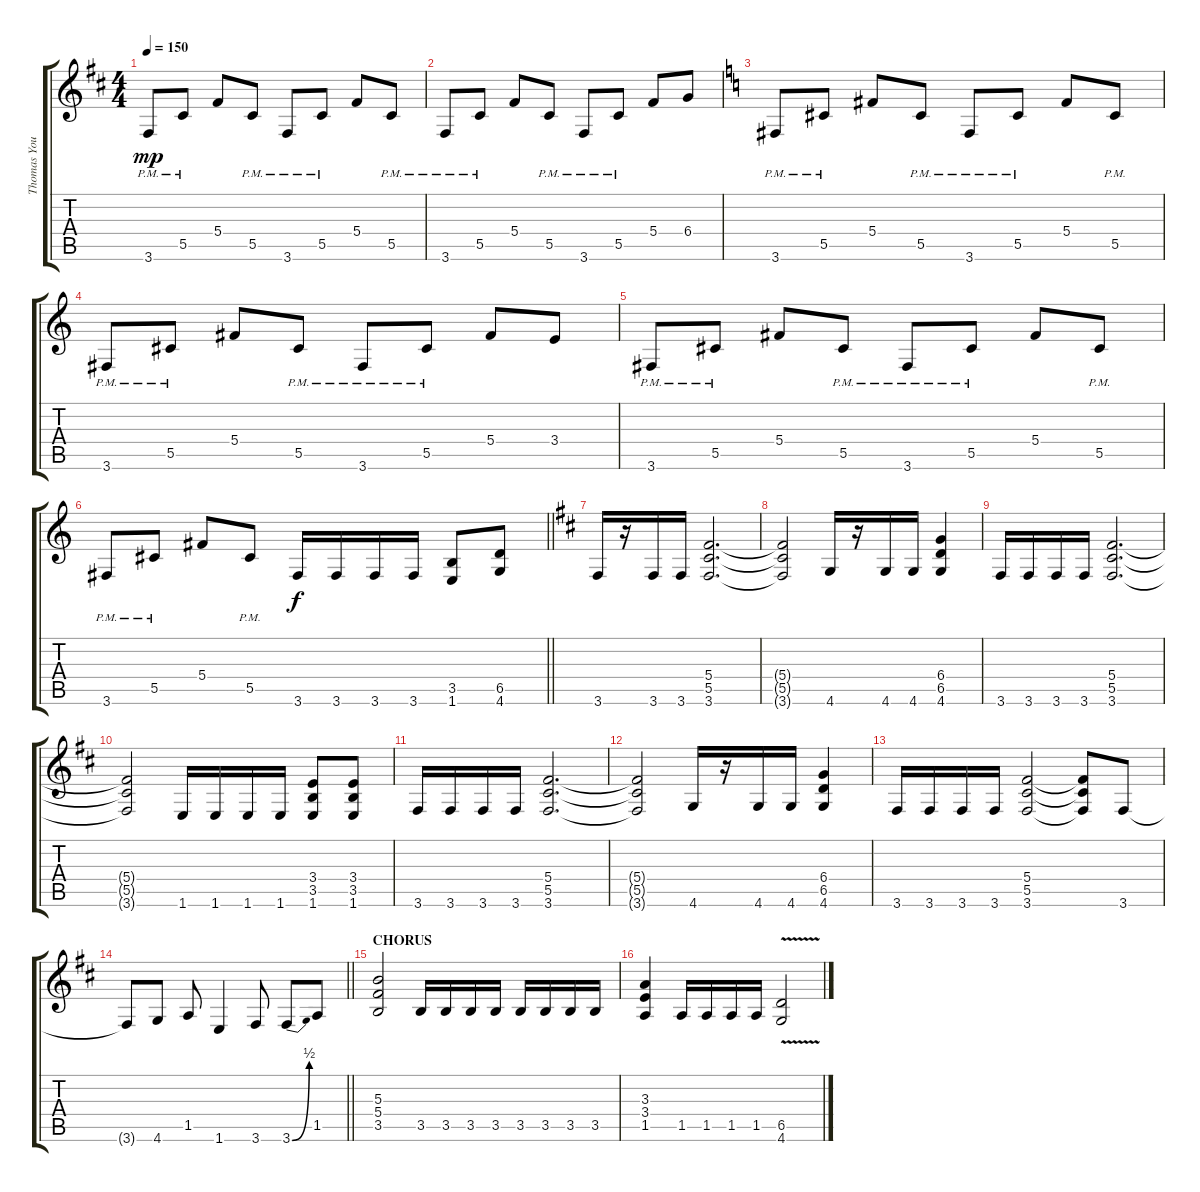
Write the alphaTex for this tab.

\track ("Thomas Youngblood (rhythm)" "Thomas You") {instrument distortionguitar}
\staff {score tabs}
\tuning (Eb4 Bb3 Gb3 Db3 Ab2 Eb2) {hide}
\ts (4 4)
\tempo 150
\clef g2
\ks bminor
3.6{pm}.8{dy mp} 5.5{pm}.8 5.4.8 5.5{pm}.8 3.6{pm}.8 5.5{pm}.8 5.4.8 5.5{pm}.8 |
3.6{pm}.8 5.5{pm}.8 5.4.8 5.5{pm}.8 3.6{pm}.8 5.5{pm}.8 5.4.8 6.4.8 |
\ks c
3.6{pm}.8 5.5{pm}.8 5.4.8 5.5{pm}.8 3.6{pm}.8 5.5{pm}.8 5.4.8 5.5{pm}.8 |
3.6{pm}.8 5.5{pm}.8 5.4.8 5.5{pm}.8 3.6{pm}.8 5.5{pm}.8 5.4.8 3.4.8 |
3.6{pm}.8 5.5{pm}.8 5.4.8 5.5{pm}.8 3.6{pm}.8 5.5{pm}.8 5.4.8 5.5{pm}.8 |
\barLineRight lightlight
3.6{pm}.8 5.5{pm}.8 5.4.8 5.5{pm}.8 3.6.16{dy f} 3.6.16 3.6.16 3.6.16 (3.5 1.6).8 (6.5 4.6).8 |
\ks bminor
3.6.16 r.16 3.6.16 3.6.16 (5.4 5.5 3.6).2{d} |
(5.4{t} 5.5{t} 3.6{t}).2 4.6.16 r.16 4.6.16 4.6.16 (6.4 6.5 4.6).4 |
3.6.16 3.6.16 3.6.16 3.6.16 (5.4 5.5 3.6).2{d} |
(5.4{t} 5.5{t} 3.6{t}).2 1.6.16 1.6.16 1.6.16 1.6.16 (3.4 3.5 1.6).8 (3.4 3.5 1.6).8 |
3.6.16 3.6.16 3.6.16 3.6.16 (5.4 5.5 3.6).2{d} |
(5.4{t} 5.5{t} 3.6{t}).2 4.6.16 r.16 4.6.16 4.6.16 (6.4 6.5 4.6).4 |
3.6.16 3.6.16 3.6.16 3.6.16 (5.4 5.5 3.6).2 (5.4{t} 5.5{t} 3.6{t}).8 3.6.8 |
\barLineRight lightlight
3.6{t}.8 4.6.8 1.5.8 1.6.4 3.6.8 3.6{be (bend 0 0 60 2)}.8 1.5.8 |
\section ("" "CHORUS")
(5.3 5.4 3.5).2 3.5.16 3.5.16 3.5.16 3.5.16 3.5.16 3.5.16 3.5.16 3.5.16 |
(3.3 3.4 1.5).4 1.5.16 1.5.16 1.5.16 1.5.16 (6.5{v} 4.6{v}).2
